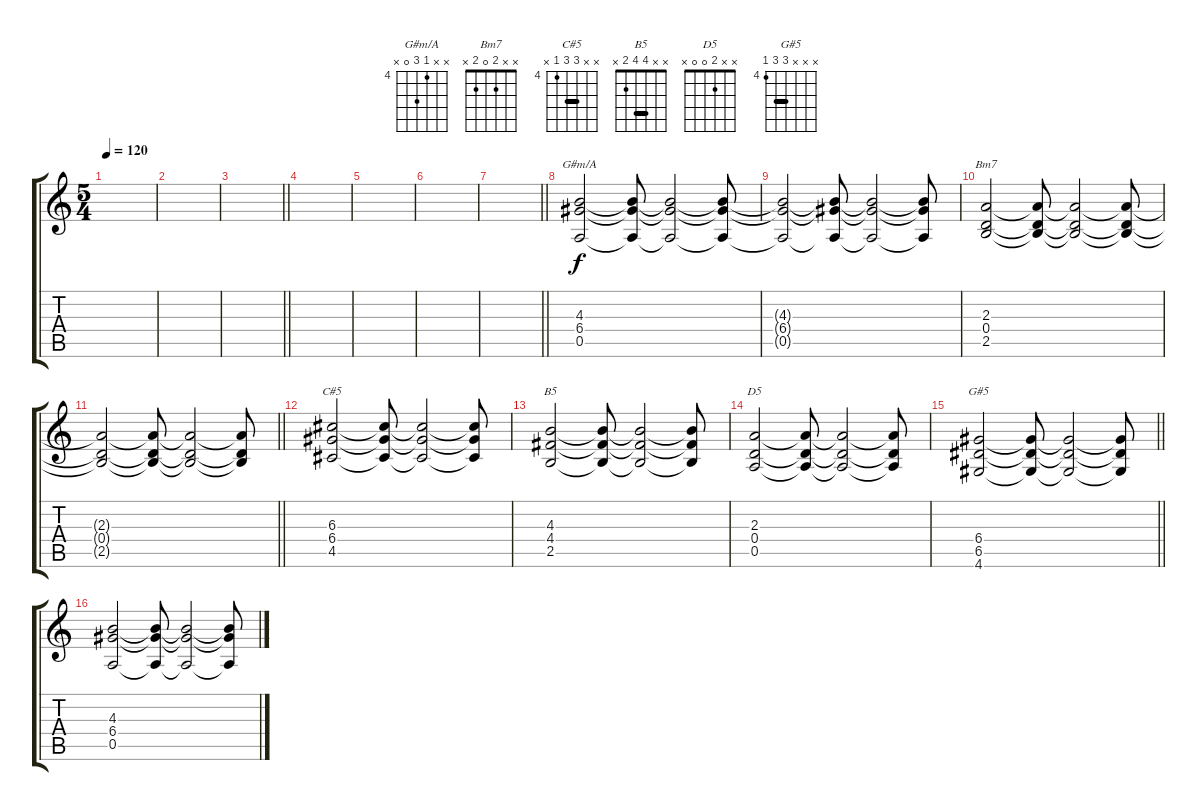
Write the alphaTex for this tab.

\track "" {instrument overdrivenguitar}
\staff {score tabs}
\tuning (E4 B3 G3 D3 A2 E2) {hide}
\chord ("G#m/A" x x 4 6 0 x) {firstfret 4}
\chord ("Bm7" x x 2 0 2 x)
\chord ("C#5" x x 6 6 4 x) {firstfret 4 barre 6}
\chord ("B5" x x 4 4 2 x) {barre 4}
\chord ("D5" x x 2 0 0 x)
\chord ("G#5" x x x 6 6 4) {firstfret 4 barre 6}
\ts (5 4)
\tempo 120
\clef g2
\ks c
|
|
\barLineRight lightlight
|
|
|
|
\barLineRight lightlight
|
(4.3 6.4 0.5).2{ch "G#m/A" volume 8} (4.3{t} 6.4{t} 0.5{t}).8 (4.3{t} 6.4{t} 0.5{t}).2 (4.3{t} 6.4{t} 0.5{t}).8 |
(4.3{t} 6.4{t} 0.5{t}).2 (4.3{t} 6.4{t} 0.5{t}).8 (4.3{t} 6.4{t} 0.5{t}).2 (4.3{t} 6.4{t} 0.5{t}).8 |
(2.3 0.4 2.5).2{ch "Bm7"} (2.3{t} 0.4{t} 2.5{t}).8 (2.3{t} 0.4{t} 2.5{t}).2 (2.3{t} 0.4{t} 2.5{t}).8 |
\barLineRight lightlight
(2.3{t} 0.4{t} 2.5{t}).2 (2.3{t} 0.4{t} 2.5{t}).8 (2.3{t} 0.4{t} 2.5{t}).2 (2.3{t} 0.4{t} 2.5{t}).8 |
(6.3 6.4 4.5).2{ch "C#5"} (6.3{t} 6.4{t} 4.5{t}).8 (6.3{t} 6.4{t} 4.5{t}).2 (6.3{t} 6.4{t} 4.5{t}).8 |
(4.3 4.4 2.5).2{ch "B5"} (4.3{t} 4.4{t} 2.5{t}).8 (4.3{t} 4.4{t} 2.5{t}).2 (4.3{t} 4.4{t} 2.5{t}).8 |
(2.3 0.4 0.5).2{ch "D5"} (2.3{t} 0.4{t} 0.5{t}).8 (2.3{t} 0.4{t} 0.5{t}).2 (2.3{t} 0.4{t} 0.5{t}).8 |
\barLineRight lightlight
(6.4 6.5 4.6).2{ch "G#5"} (6.4{t} 6.5{t} 4.6{t}).8 (6.4{t} 6.5{t} 4.6{t}).2 (6.4{t} 6.5{t} 4.6{t}).8 |
(4.3 6.4 0.5).2 (4.3{t} 6.4{t} 0.5{t}).8 (4.3{t} 6.4{t} 0.5{t}).2 (4.3{t} 6.4{t} 0.5{t}).8
